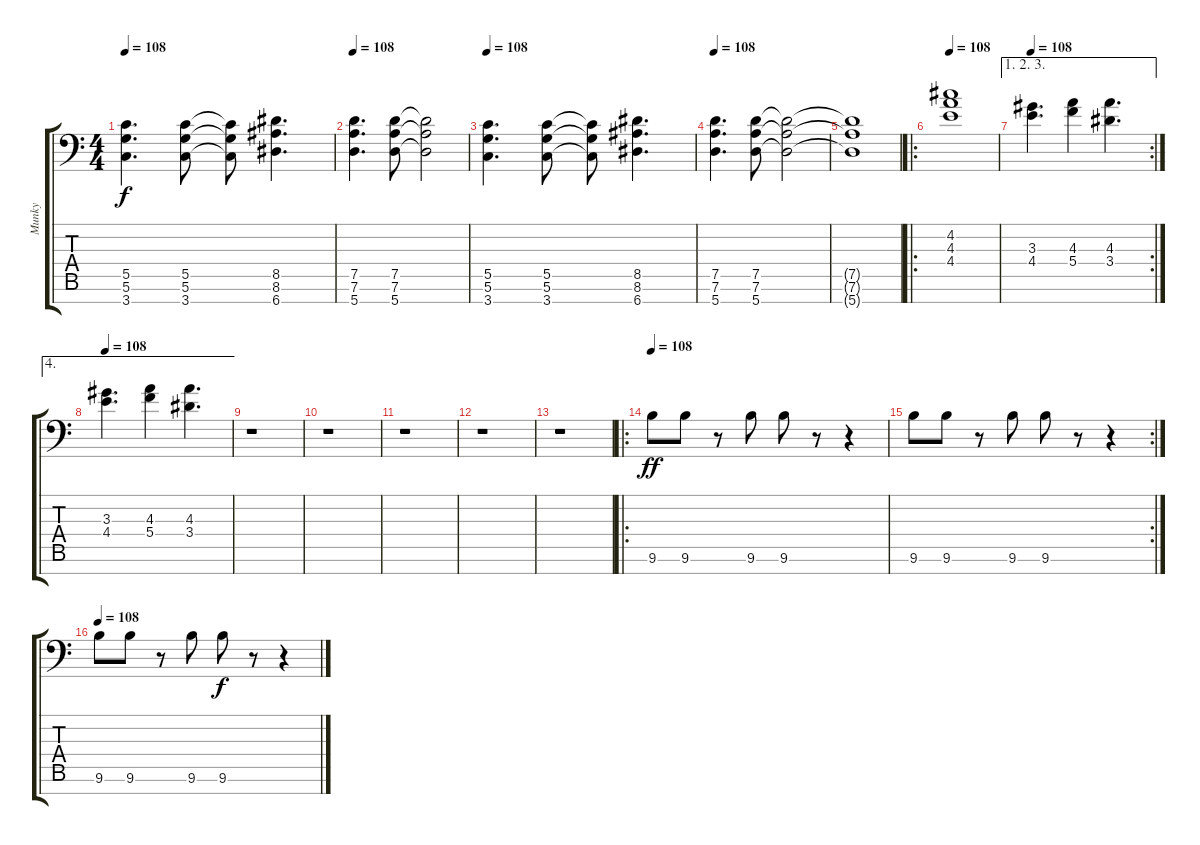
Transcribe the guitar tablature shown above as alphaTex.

\track ("Munky" "Munky") {instrument distortionguitar}
\staff {score tabs}
\tuning (D4 A3 F3 C3 G2 D2 A1) {hide}
\ts (4 4)
\tempo 108
\clef f4
\ks c
(5.5 5.6 3.7).4{d dy f balance 8} (5.5 5.6 3.7).8 (5.5{t} 5.6{t} 3.7{t}).8 (8.5 8.6 6.7).4{d} |
\tempo 108
(7.5 7.6 5.7).4{d balance 8} (7.5 7.6 5.7).8 (7.5{t} 7.6{t} 5.7{t}).2 |
\tempo 108
(5.5 5.6 3.7).4{d balance 8} (5.5 5.6 3.7).8 (5.5{t} 5.6{t} 3.7{t}).8 (8.5 8.6 6.7).4{d} |
\tempo 108
(7.5 7.6 5.7).4{d} (7.5 7.6 5.7).8 (7.5{t} 7.6{t} 5.7{t}).2 |
(7.5{t} 7.6{t} 5.7{t}).1 |
\ro
\tempo 108
(4.2 4.3 4.4).1{volume 12 balance 15} |
\ae (1 2 3)
\rc 2
\tempo 108
(3.3 4.4).4{d} (4.3 5.4).4 (4.3 3.4).4{d} |
\ae 4
\tempo 108
(3.3 4.4).4{d} (4.3 5.4).4 (4.3 3.4).4{d} |
r.1 |
r.1 |
r.1 |
r.1 |
r.1 |
\ro
\tempo 108
9.6.8{dy ff} 9.6.8 r.8 9.6.8 9.6.8 r.8 r.4 |
\rc 2
9.6.8 9.6.8 r.8 9.6.8 9.6.8 r.8 r.4 |
\tempo 108
9.6.8 9.6.8 r.8 9.6.8 9.6.8{dy f} r.8 r.4
